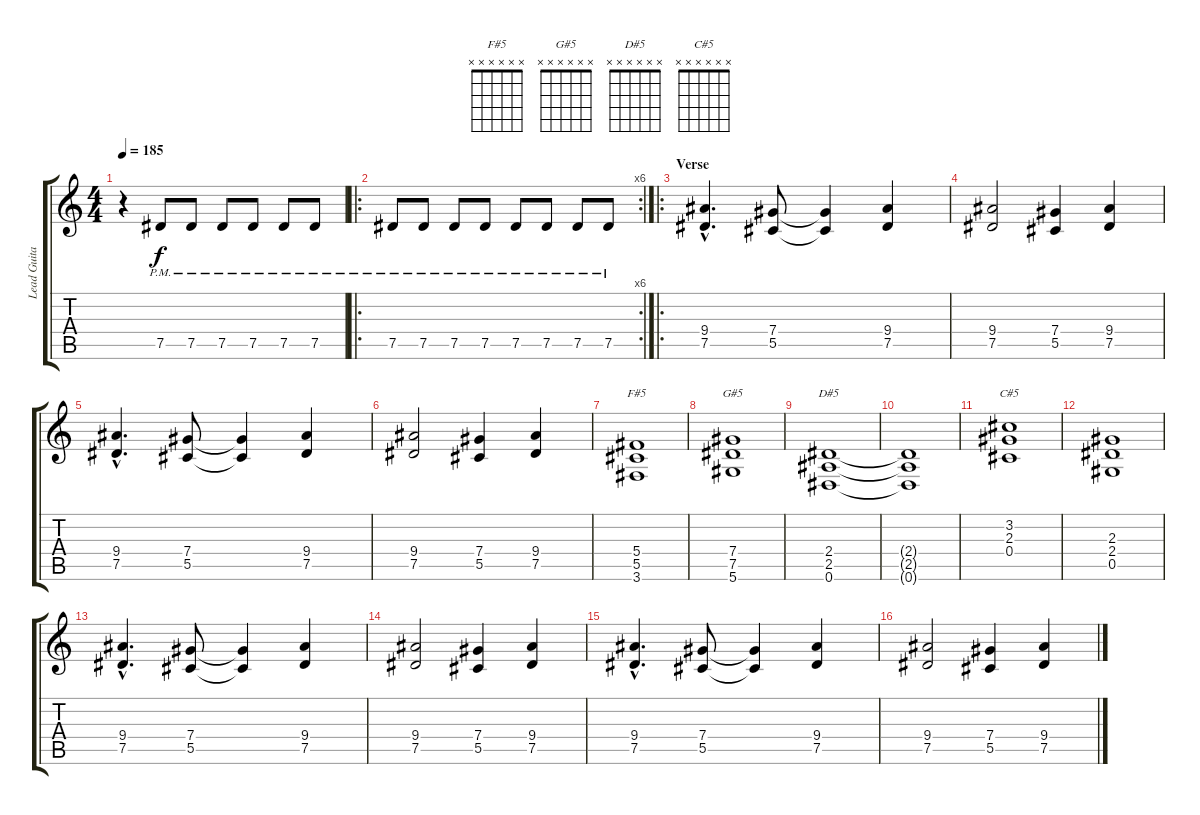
\track ("Lead Guitar" "Lead Guita") {instrument distortionguitar}
\staff {score tabs}
\tuning (Eb4 Bb3 Gb3 Db3 Ab2 Eb2) {hide}
\chord ("F#5" x x x x x x)
\chord ("G#5" x x x x x x)
\chord ("D#5" x x x x x x)
\chord ("C#5" x x x x x x)
\ts (4 4)
\tempo 185
\clef g2
\ks c
r.4{dy f instrument distortionguitar} 7.5{pm}.8 7.5{pm}.8 7.5{pm}.8 7.5{pm}.8 7.5{pm}.8 7.5{pm}.8 |
\ro
\rc 6
7.5{pm}.8 7.5{pm}.8 7.5{pm}.8 7.5{pm}.8 7.5{pm}.8 7.5{pm}.8 7.5{pm}.8 7.5{pm}.8 |
\ro
\section ("" "Verse")
(9.4{hac} 7.5{hac}).4{d} (7.4 5.5).8 (7.4{t} 5.5{t}).4 (9.4 7.5).4 |
(9.4 7.5).2 (7.4 5.5).4 (9.4 7.5).4 |
(9.4{hac} 7.5{hac}).4{d} (7.4 5.5).8 (7.4{t} 5.5{t}).4 (9.4 7.5).4 |
(9.4 7.5).2 (7.4 5.5).4 (9.4 7.5).4 |
(5.4 5.5 3.6).1{ch "F#5"} |
(7.4 7.5 5.6).1{ch "G#5"} |
(2.4 2.5 0.6).1{ch "D#5"} |
(2.4{t} 2.5{t} 0.6{t}).1 |
(3.2 2.3 0.4).1{ch "C#5"} |
(2.3 2.4 0.5).1 |
(9.4{hac} 7.5{hac}).4{d} (7.4 5.5).8 (7.4{t} 5.5{t}).4 (9.4 7.5).4 |
(9.4 7.5).2 (7.4 5.5).4 (9.4 7.5).4 |
(9.4{hac} 7.5{hac}).4{d} (7.4 5.5).8 (7.4{t} 5.5{t}).4 (9.4 7.5).4 |
(9.4 7.5).2 (7.4 5.5).4 (9.4 7.5).4
